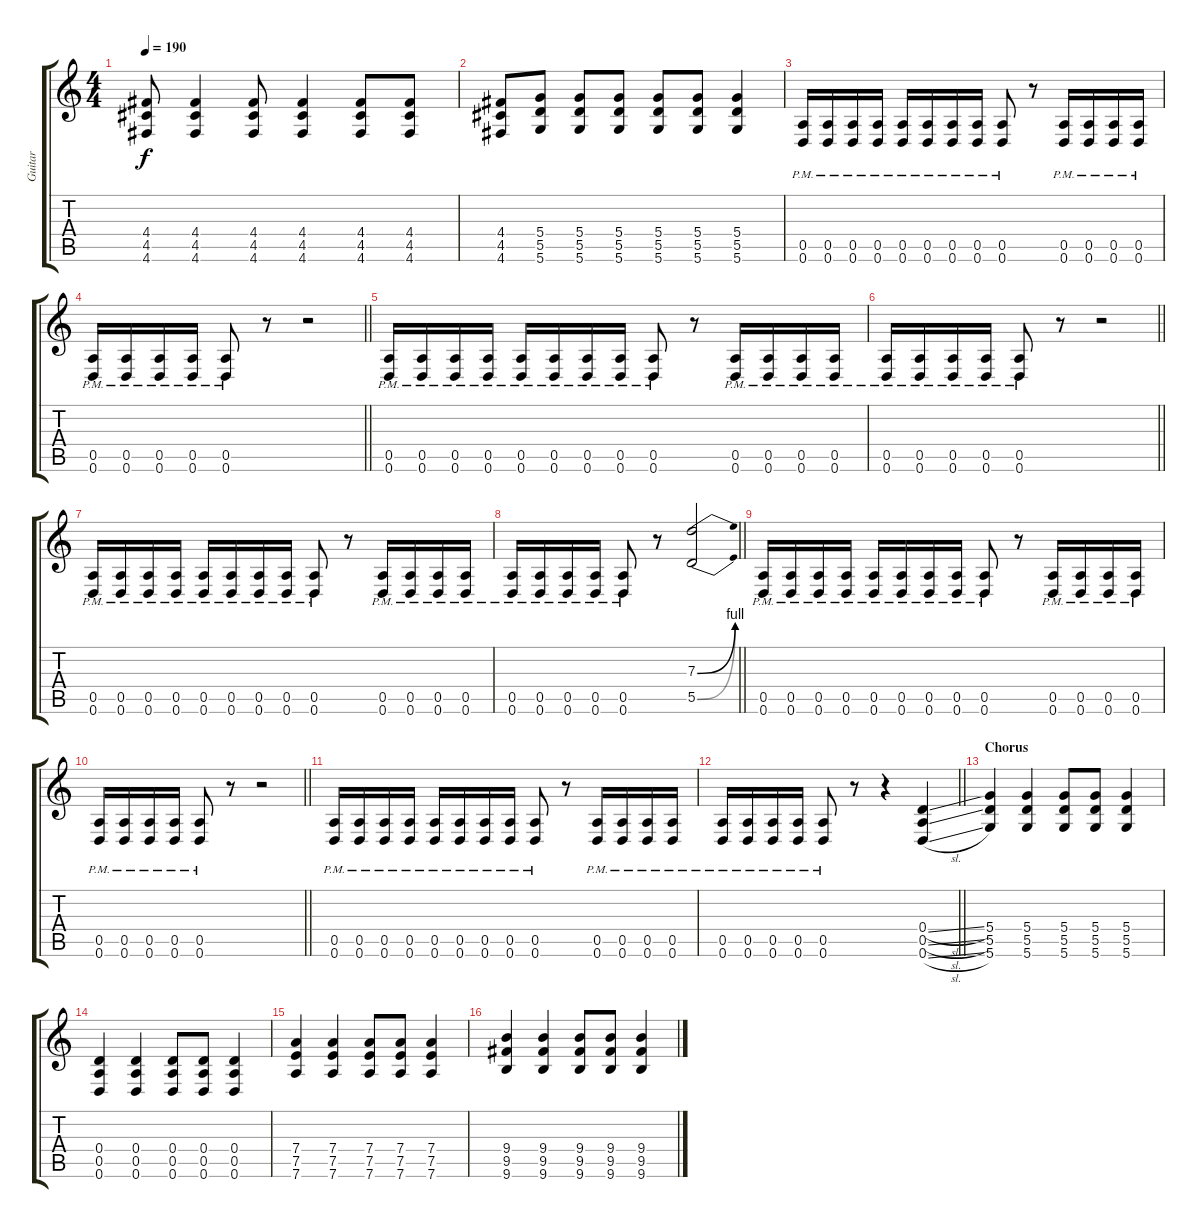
\track ("Guitar" "Guitar") {instrument distortionguitar}
\staff {score tabs}
\tuning (E4 B3 G3 D3 A2 D2) {hide}
\ts (4 4)
\tempo 190
\clef g2
\ks c
(4.4 4.5 4.6).8{dy f} (4.4 4.5 4.6).4 (4.4 4.5 4.6).8 (4.4 4.5 4.6).4 (4.4 4.5 4.6).8 (4.4 4.5 4.6).8 |
(4.4 4.5 4.6).8 (5.4 5.5 5.6).8 (5.4 5.5 5.6).8 (5.4 5.5 5.6).8 (5.4 5.5 5.6).8 (5.4 5.5 5.6).8 (5.4 5.5 5.6).4 |
(0.5{pm} 0.6{pm}).16 (0.5{pm} 0.6{pm}).16 (0.5{pm} 0.6{pm}).16 (0.5{pm} 0.6{pm}).16 (0.5{pm} 0.6{pm}).16 (0.5{pm} 0.6{pm}).16 (0.5{pm} 0.6{pm}).16 (0.5{pm} 0.6{pm}).16 (0.5{pm} 0.6{pm}).8 r.8 (0.5{pm} 0.6{pm}).16 (0.5{pm} 0.6{pm}).16 (0.5{pm} 0.6{pm}).16 (0.5{pm} 0.6{pm}).16 |
\barLineRight lightlight
(0.5{pm} 0.6{pm}).16 (0.5{pm} 0.6{pm}).16 (0.5{pm} 0.6{pm}).16 (0.5{pm} 0.6{pm}).16 (0.5{pm} 0.6{pm}).8 r.8 r.2 |
(0.5{pm} 0.6{pm}).16 (0.5{pm} 0.6{pm}).16 (0.5{pm} 0.6{pm}).16 (0.5{pm} 0.6{pm}).16 (0.5{pm} 0.6{pm}).16 (0.5{pm} 0.6{pm}).16 (0.5{pm} 0.6{pm}).16 (0.5{pm} 0.6{pm}).16 (0.5{pm} 0.6{pm}).8 r.8 (0.5{pm} 0.6{pm}).16 (0.5{pm} 0.6{pm}).16 (0.5{pm} 0.6{pm}).16 (0.5{pm} 0.6{pm}).16 |
\barLineRight lightlight
(0.5{pm} 0.6{pm}).16 (0.5{pm} 0.6{pm}).16 (0.5{pm} 0.6{pm}).16 (0.5{pm} 0.6{pm}).16 (0.5{pm} 0.6{pm}).8 r.8 r.2 |
(0.5{pm} 0.6{pm}).16 (0.5{pm} 0.6{pm}).16 (0.5{pm} 0.6{pm}).16 (0.5{pm} 0.6{pm}).16 (0.5{pm} 0.6{pm}).16 (0.5{pm} 0.6{pm}).16 (0.5{pm} 0.6{pm}).16 (0.5{pm} 0.6{pm}).16 (0.5{pm} 0.6{pm}).8 r.8 (0.5{pm} 0.6{pm}).16 (0.5{pm} 0.6{pm}).16 (0.5{pm} 0.6{pm}).16 (0.5{pm} 0.6{pm}).16 |
\barLineRight lightlight
(0.5{pm} 0.6{pm}).16 (0.5{pm} 0.6{pm}).16 (0.5{pm} 0.6{pm}).16 (0.5{pm} 0.6{pm}).16 (0.5{pm} 0.6{pm}).8 r.8 (7.3{be (bend 0 0 60 4)} 5.5{be (bend 0 0 60 4)}).2 |
(0.5{pm} 0.6{pm}).16 (0.5{pm} 0.6{pm}).16 (0.5{pm} 0.6{pm}).16 (0.5{pm} 0.6{pm}).16 (0.5{pm} 0.6{pm}).16 (0.5{pm} 0.6{pm}).16 (0.5{pm} 0.6{pm}).16 (0.5{pm} 0.6{pm}).16 (0.5{pm} 0.6{pm}).8 r.8 (0.5{pm} 0.6{pm}).16 (0.5{pm} 0.6{pm}).16 (0.5{pm} 0.6{pm}).16 (0.5{pm} 0.6{pm}).16 |
\barLineRight lightlight
(0.5{pm} 0.6{pm}).16 (0.5{pm} 0.6{pm}).16 (0.5{pm} 0.6{pm}).16 (0.5{pm} 0.6{pm}).16 (0.5{pm} 0.6{pm}).8 r.8 r.2 |
(0.5{pm} 0.6{pm}).16 (0.5{pm} 0.6{pm}).16 (0.5{pm} 0.6{pm}).16 (0.5{pm} 0.6{pm}).16 (0.5{pm} 0.6{pm}).16 (0.5{pm} 0.6{pm}).16 (0.5{pm} 0.6{pm}).16 (0.5{pm} 0.6{pm}).16 (0.5{pm} 0.6{pm}).8 r.8 (0.5{pm} 0.6{pm}).16 (0.5{pm} 0.6{pm}).16 (0.5{pm} 0.6{pm}).16 (0.5{pm} 0.6{pm}).16 |
\barLineRight lightlight
(0.5{pm} 0.6{pm}).16 (0.5{pm} 0.6{pm}).16 (0.5{pm} 0.6{pm}).16 (0.5{pm} 0.6{pm}).16 (0.5{pm} 0.6{pm}).8 r.8 r.4 (0.4{sl} 0.5{sl} 0.6{sl}).4 |
\section ("" "Chorus")
(5.4 5.5 5.6).4 (5.4 5.5 5.6).4 (5.4 5.5 5.6).8 (5.4 5.5 5.6).8 (5.4 5.5 5.6).4 |
(0.4 0.5 0.6).4 (0.4 0.5 0.6).4 (0.4 0.5 0.6).8 (0.4 0.5 0.6).8 (0.4 0.5 0.6).4 |
(7.4 7.5 7.6).4 (7.4 7.5 7.6).4 (7.4 7.5 7.6).8 (7.4 7.5 7.6).8 (7.4 7.5 7.6).4 |
(9.4 9.5 9.6).4 (9.4 9.5 9.6).4 (9.4 9.5 9.6).8 (9.4 9.5 9.6).8 (9.4 9.5 9.6).4
